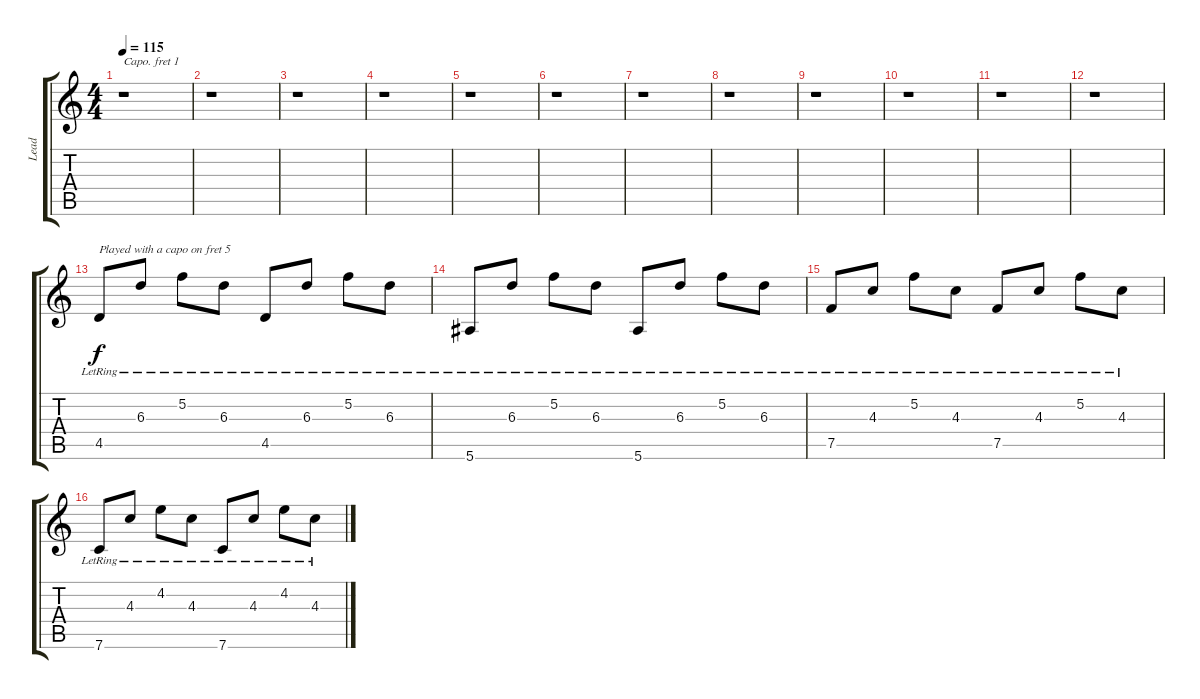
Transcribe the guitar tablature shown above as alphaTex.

\track ("Lead" "Lead") {instrument overdrivenguitar}
\staff {score tabs}
\capo 1
\tuning (E4 B3 G3 D3 A2 E2) {hide}
\ts (4 4)
\tempo 115
\clef g2
\ks c
r.1{dy f} |
r.1 |
r.1 |
r.1 |
r.1 |
r.1 |
r.1 |
r.1 |
r.1 |
r.1 |
r.1 |
r.1 |
4.5{lr}.8{txt "Played with a capo on fret 5" volume 8 instrument electricguitarclean} 6.3{lr}.8 5.2{lr}.8 6.3{lr}.8 4.5{lr}.8 6.3{lr}.8 5.2{lr}.8 6.3{lr}.8 |
5.6{lr}.8 6.3{lr}.8 5.2{lr}.8 6.3{lr}.8 5.6{lr}.8 6.3{lr}.8 5.2{lr}.8 6.3{lr}.8 |
7.5{lr}.8 4.3{lr}.8 5.2{lr}.8 4.3{lr}.8 7.5{lr}.8 4.3{lr}.8 5.2{lr}.8 4.3{lr}.8 |
7.6{lr}.8 4.3{lr}.8 4.2{lr}.8 4.3{lr}.8 7.6{lr}.8 4.3{lr}.8 4.2{lr}.8 4.3{lr}.8
